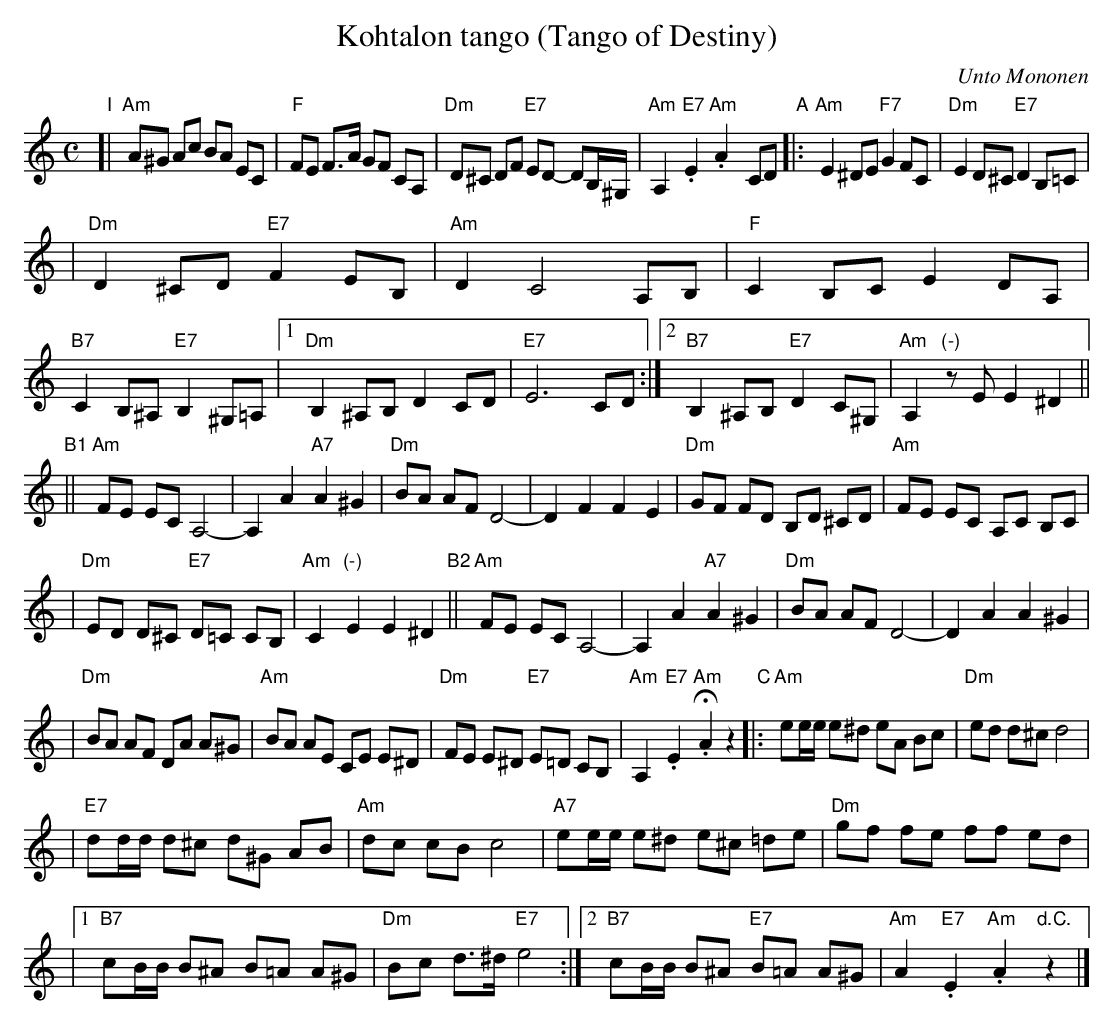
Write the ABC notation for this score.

X:1
T: Kohtalon tango (Tango of Destiny)
C: Unto Mononen
M: C
L: 1/8
K: Am
"I"\
[| "Am"A^G Ac BA EC | "F"FE F>A GF CA, \
| "Dm"D^C DF "E7"ED- DB,/^G,/ | "Am"A,2 "E7".E2 "Am".A2 yCD \
"A"\
|: "Am"E2 ^DE "F7"G2 FC | "Dm"E2 D^C "E7"D2 B,=C |
| "Dm"D2 ^CD "E7"F2 EB, | "Am"D2 C4 A,B, \
| "F"C2 B,C E2 DA, | "B7"C2 B,^A, "E7"B,2 ^G,=A, \
|1 "Dm"B,2 ^A,B, D2 CD | "E7"E6 CD \
:|2 "B7"B,2 ^A,B, "E7"D2 C^G, | "Am"A,2 "(-)"zE E2 ^D2 ||
"B1"\
|| "Am"FE EC A,4- | A,2 A2 "A7"A2 ^G2 \
| "Dm"BA AF D4- | D2 F2 F2 E2 \
| "Dm"GF FD B,D ^CD | "Am"FE EC A,C B,C |
| "Dm"ED D^C "E7"D=C CB, | "Am"C2 "(-)"E2 E2 ^D2 \
"B2"\
|| "Am"FE EC A,4- | A,2 A2 "A7"A2 ^G2 \
| "Dm"BA AF D4- | D2 A2 A2 ^G2 |
| "Dm"BA AF DA A^G | "Am"BA AE CE E^D \
| "Dm"FE E^D "E7"E=D CB, | "Am"A,2 "E7".E2 "Am"H.A2 z2 \
"C"\
|: "Am"ee/e/ e^d eA Bc | "Dm"ed d^c d4 |
| "E7"dd/d/ d^c d^G AB | "Am"dc cB c4 \
| "A7"ee/e/ e^d e^c =de | "Dm"gf fe ff ed |
|1 "B7"cB/B/ B^A B=A A^G | "Dm"Bc d>^d "E7"e4 \
:|2 "B7"cB/B/ B^A "E7"B=A A^G | "Am"A2 "E7".E2 "Am".A2 "d.C."z2 |]
